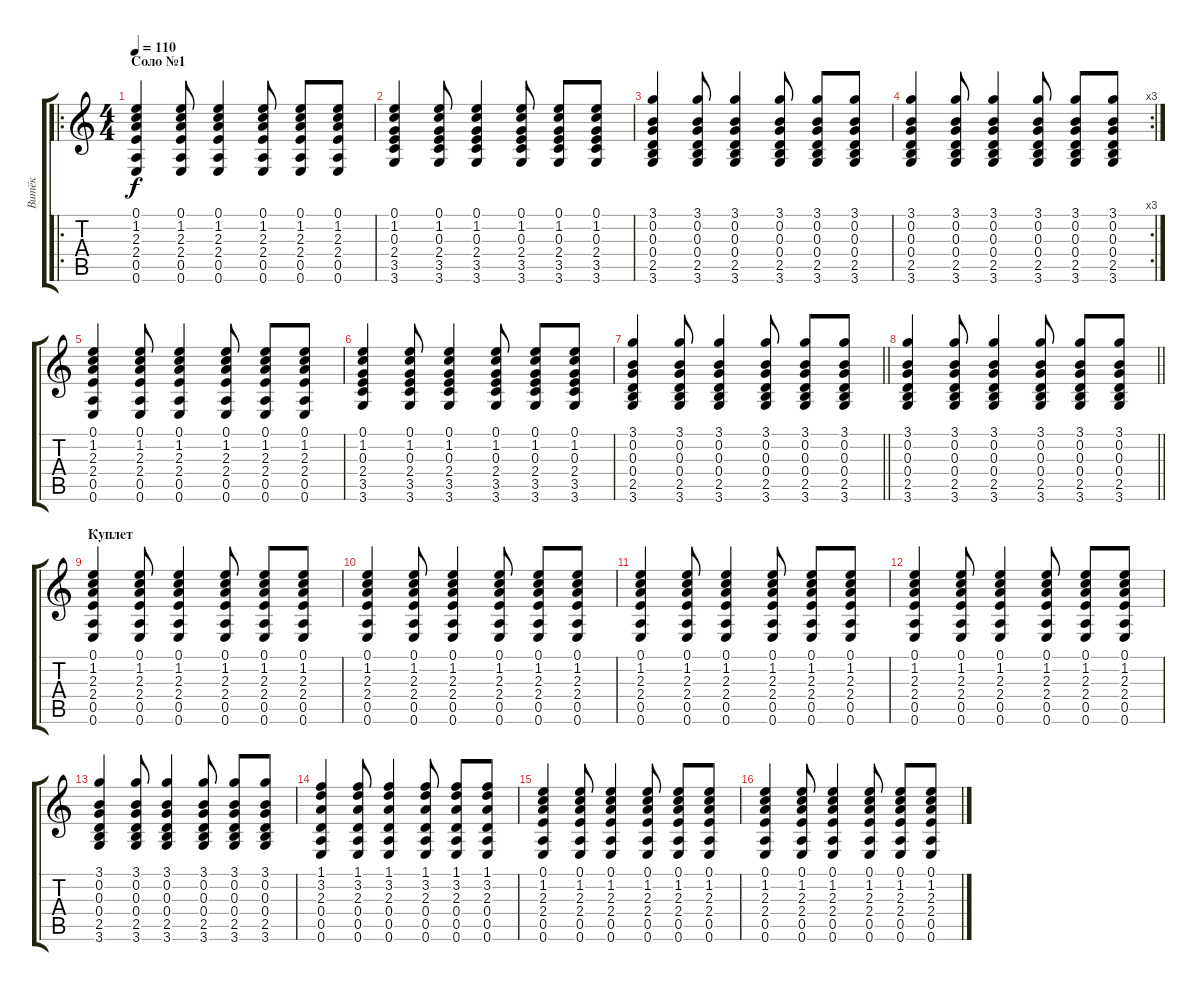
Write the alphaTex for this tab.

\track ("Витёк" "Витёк") {instrument acousticguitarnylon}
\staff {score tabs}
\tuning (E4 B3 G3 D3 A2 E2) {hide}
\ro
\ts (4 4)
\section ("" "Соло №1")
\tempo 110
\clef g2
\ks c
(0.1 1.2 2.3 2.4 0.5 0.6).4{dy f volume 6 instrument acousticguitarnylon} (0.1 1.2 2.3 2.4 0.5 0.6).8 (0.1 1.2 2.3 2.4 0.5 0.6).4 (0.1 1.2 2.3 2.4 0.5 0.6).8 (0.1 1.2 2.3 2.4 0.5 0.6).8 (0.1 1.2 2.3 2.4 0.5 0.6).8 |
(0.1 1.2 0.3 2.4 3.5 3.6).4 (0.1 1.2 0.3 2.4 3.5 3.6).8 (0.1 1.2 0.3 2.4 3.5 3.6).4 (0.1 1.2 0.3 2.4 3.5 3.6).8 (0.1 1.2 0.3 2.4 3.5 3.6).8 (0.1 1.2 0.3 2.4 3.5 3.6).8 |
(3.1 0.2 0.3 0.4 2.5 3.6).4 (3.1 0.2 0.3 0.4 2.5 3.6).8 (3.1 0.2 0.3 0.4 2.5 3.6).4 (3.1 0.2 0.3 0.4 2.5 3.6).8 (3.1 0.2 0.3 0.4 2.5 3.6).8 (3.1 0.2 0.3 0.4 2.5 3.6).8 |
\rc 3
(3.1 0.2 0.3 0.4 2.5 3.6).4 (3.1 0.2 0.3 0.4 2.5 3.6).8 (3.1 0.2 0.3 0.4 2.5 3.6).4 (3.1 0.2 0.3 0.4 2.5 3.6).8 (3.1 0.2 0.3 0.4 2.5 3.6).8 (3.1 0.2 0.3 0.4 2.5 3.6).8 |
(0.1 1.2 2.3 2.4 0.5 0.6).4{volume 6} (0.1 1.2 2.3 2.4 0.5 0.6).8 (0.1 1.2 2.3 2.4 0.5 0.6).4 (0.1 1.2 2.3 2.4 0.5 0.6).8 (0.1 1.2 2.3 2.4 0.5 0.6).8 (0.1 1.2 2.3 2.4 0.5 0.6).8 |
(0.1 1.2 0.3 2.4 3.5 3.6).4 (0.1 1.2 0.3 2.4 3.5 3.6).8 (0.1 1.2 0.3 2.4 3.5 3.6).4 (0.1 1.2 0.3 2.4 3.5 3.6).8 (0.1 1.2 0.3 2.4 3.5 3.6).8 (0.1 1.2 0.3 2.4 3.5 3.6).8 |
\barLineRight lightlight
(3.1 0.2 0.3 0.4 2.5 3.6).4 (3.1 0.2 0.3 0.4 2.5 3.6).8 (3.1 0.2 0.3 0.4 2.5 3.6).4 (3.1 0.2 0.3 0.4 2.5 3.6).8 (3.1 0.2 0.3 0.4 2.5 3.6).8 (3.1 0.2 0.3 0.4 2.5 3.6).8 |
\section ("" "")
\barLineRight lightlight
(3.1 0.2 0.3 0.4 2.5 3.6).4 (3.1 0.2 0.3 0.4 2.5 3.6).8 (3.1 0.2 0.3 0.4 2.5 3.6).4 (3.1 0.2 0.3 0.4 2.5 3.6).8 (3.1 0.2 0.3 0.4 2.5 3.6).8 (3.1 0.2 0.3 0.4 2.5 3.6).8 |
\section ("" "Куплет")
(0.1 1.2 2.3 2.4 0.5 0.6).4{volume 6} (0.1 1.2 2.3 2.4 0.5 0.6).8 (0.1 1.2 2.3 2.4 0.5 0.6).4 (0.1 1.2 2.3 2.4 0.5 0.6).8 (0.1 1.2 2.3 2.4 0.5 0.6).8 (0.1 1.2 2.3 2.4 0.5 0.6).8 |
(0.1 1.2 2.3 2.4 0.5 0.6).4 (0.1 1.2 2.3 2.4 0.5 0.6).8 (0.1 1.2 2.3 2.4 0.5 0.6).4 (0.1 1.2 2.3 2.4 0.5 0.6).8 (0.1 1.2 2.3 2.4 0.5 0.6).8 (0.1 1.2 2.3 2.4 0.5 0.6).8 |
(0.1 1.2 2.3 2.4 0.5 0.6).4 (0.1 1.2 2.3 2.4 0.5 0.6).8 (0.1 1.2 2.3 2.4 0.5 0.6).4 (0.1 1.2 2.3 2.4 0.5 0.6).8 (0.1 1.2 2.3 2.4 0.5 0.6).8 (0.1 1.2 2.3 2.4 0.5 0.6).8 |
(0.1 1.2 2.3 2.4 0.5 0.6).4 (0.1 1.2 2.3 2.4 0.5 0.6).8 (0.1 1.2 2.3 2.4 0.5 0.6).4 (0.1 1.2 2.3 2.4 0.5 0.6).8 (0.1 1.2 2.3 2.4 0.5 0.6).8 (0.1 1.2 2.3 2.4 0.5 0.6).8 |
(3.1 0.2 0.3 0.4 2.5 3.6).4 (3.1 0.2 0.3 0.4 2.5 3.6).8 (3.1 0.2 0.3 0.4 2.5 3.6).4 (3.1 0.2 0.3 0.4 2.5 3.6).8 (3.1 0.2 0.3 0.4 2.5 3.6).8 (3.1 0.2 0.3 0.4 2.5 3.6).8 |
(1.1 3.2 2.3 0.4 0.5 0.6).4 (1.1 3.2 2.3 0.4 0.5 0.6).8 (1.1 3.2 2.3 0.4 0.5 0.6).4 (1.1 3.2 2.3 0.4 0.5 0.6).8 (1.1 3.2 2.3 0.4 0.5 0.6).8 (1.1 3.2 2.3 0.4 0.5 0.6).8 |
(0.1 1.2 2.3 2.4 0.5 0.6).4 (0.1 1.2 2.3 2.4 0.5 0.6).8 (0.1 1.2 2.3 2.4 0.5 0.6).4 (0.1 1.2 2.3 2.4 0.5 0.6).8 (0.1 1.2 2.3 2.4 0.5 0.6).8 (0.1 1.2 2.3 2.4 0.5 0.6).8 |
(0.1 1.2 2.3 2.4 0.5 0.6).4 (0.1 1.2 2.3 2.4 0.5 0.6).8 (0.1 1.2 2.3 2.4 0.5 0.6).4 (0.1 1.2 2.3 2.4 0.5 0.6).8 (0.1 1.2 2.3 2.4 0.5 0.6).8 (0.1 1.2 2.3 2.4 0.5 0.6).8
